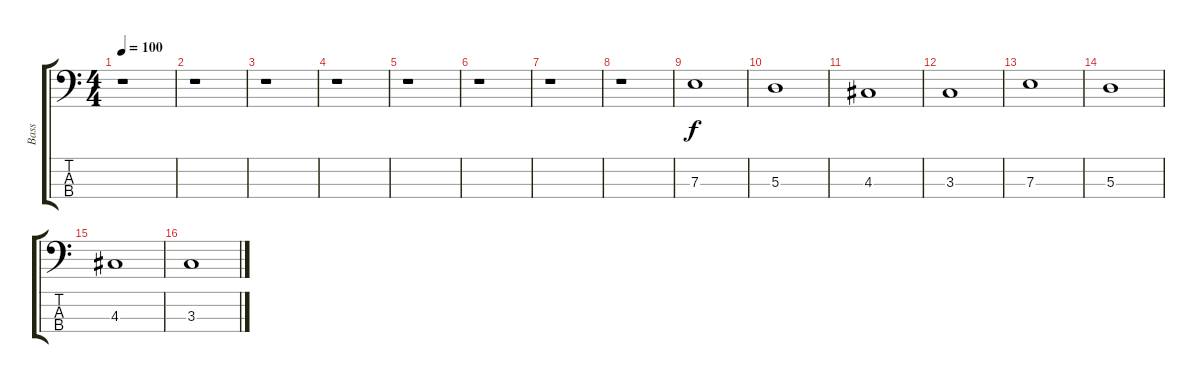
\track ("Bass" "Bass") {instrument electricbasspick}
\staff {score tabs}
\tuning (G2 D2 A1 E1) {hide}
\ts (4 4)
\tempo 100
\clef f4
\ks c
r.1{dy f instrument electricbasspick} |
r.1 |
r.1 |
r.1 |
r.1 |
r.1 |
r.1 |
r.1 |
7.3.1 |
5.3.1 |
4.3.1 |
3.3.1 |
7.3.1 |
5.3.1 |
4.3.1 |
3.3.1
